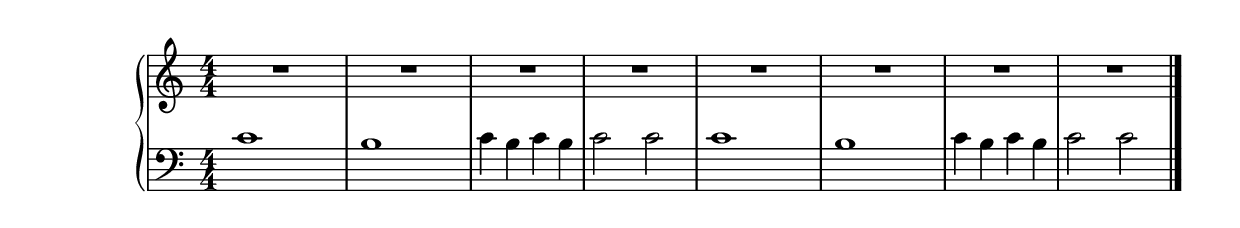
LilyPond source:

\version "2.20.0"
\header {
\include "lilypond-book-preamble.ly"
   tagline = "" % removed
 }
\score {
 {
  % first lesson ex.3
% Thompson easiest piano course, part I, p. 14
% updated 3 May 2021

  \new PianoStaff 
  <<
    \new Staff = "upper" 
\relative c' {
  \clef treble
  \numericTimeSignature
  \time 4/4
  R1 | R1 | R1 | R1 | R1 | R1 | R1 | R1 \bar "|."}
    \new Staff = "lower" 
\relative c {
  \clef bass
  \numericTimeSignature
  \time 4/4
  c'1 | b1 | c4 b c b | c2 c | c1 | b1 | c4 b c b | c2 c \bar "|." }
  >>

}
\layout {
  \context {
      \Score 
      proportionalNotationDuration =  #(ly:make-moment 1/5)
 }
 }
\midi {\tempo 4 = 60}
}
